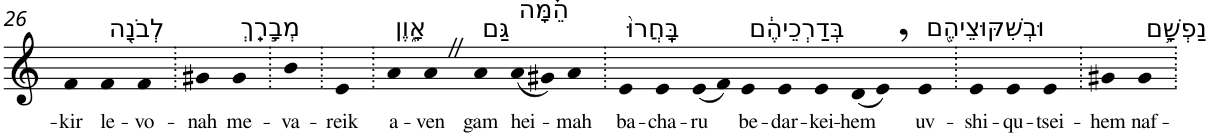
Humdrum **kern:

**kern	**text
*part1	*part1
*staff1	*staff1
*I"Piano	*
*I'Pno	*
!!LO:PB:g=z
*clefG2	*
*k[]	*
=26	=26
!	!LO:LY:b
4f	-kir
!LO:TX:a:t=לְבֹנָ֖ה	!
!	!LO:LY:b
4f	le-
!	!LO:LY:b
4f	-vo-
=27.	=27.
!	!LO:LY:b
4g#X	-nah
!LO:TX:a:t=מְבָ֣רֵֽךְ	!
!	!LO:LY:b
4g#	me-
=28.	=28.
!	!LO:LY:b
4b	-va-
=29.	=29.
!	!LO:LY:b
4e	-reik
=30.	=30.
!LO:TX:a:t=אָ֑וֶן	!
!	!LO:LY:b
4a	a-
!	!LO:LY:b
4aZ	-ven
!LO:TX:a:t=גַּם	!
!	!LO:LY:b
4a	gam
!LO:TX:a:t=הֵ֗מָּה	!
!	!LO:LY:b
(8a	hei-
8g#X)	.
!	!LO:LY:b
4a	-mah
=31.	=31.
!LO:TX:a:t=בָּֽחֲרוּ֙	!
!	!LO:LY:b
4e	ba-
!	!LO:LY:b
4e	-cha-
!	!LO:LY:b
(8e	-ru
8f)	.
!LO:TX:a:t=בְּדַרְכֵיהֶ֔ם	!
!	!LO:LY:b
4e	be-
!	!LO:LY:b
4e	-dar-
!	!LO:LY:b
4e	-kei-
!	!LO:LY:b
(8d	-hem
8e,)	.
!LO:TX:a:t=וּבְשִׁקּוּצֵיהֶ֖ם	!
!	!LO:LY:b
4e	uv-
=32.	=32.
!	!LO:LY:b
4e	-shi-
!	!LO:LY:b
4e	-qu-
!	!LO:LY:b
4e	-tsei-
=33.	=33.
!	!LO:LY:b
4g#X	-hem
!LO:TX:a:t=נַפְשָׁ֥ם	!
!	!LO:LY:b
4g#	naf-
=.	=.
*-	*-
